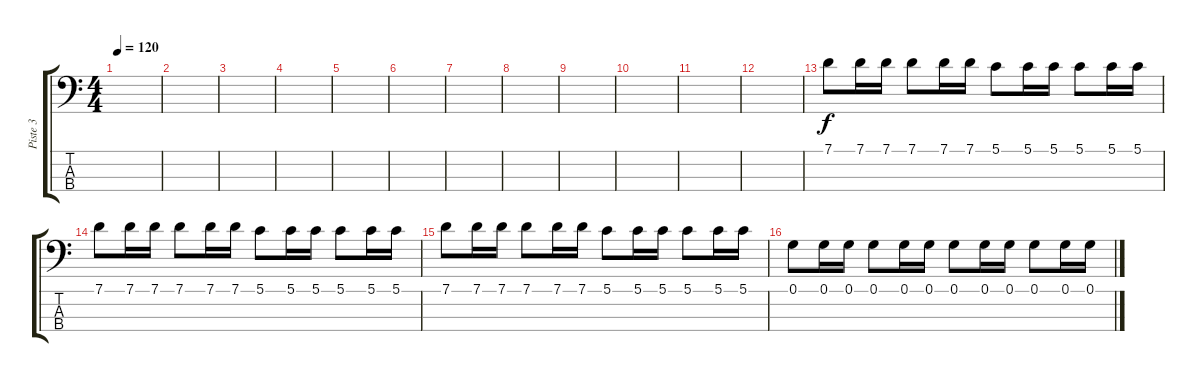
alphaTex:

\track ("Piste 3" "Piste 3") {instrument electricbasspick}
\staff {score tabs}
\tuning (G2 D2 A1 E1) {hide}
\ts (4 4)
\tempo 120
\clef f4
\ks c
|
|
|
|
|
|
|
|
|
|
|
|
7.1.8 7.1.16 7.1.16 7.1.8 7.1.16 7.1.16 5.1.8 5.1.16 5.1.16 5.1.8 5.1.16 5.1.16 |
7.1.8 7.1.16 7.1.16 7.1.8 7.1.16 7.1.16 5.1.8 5.1.16 5.1.16 5.1.8 5.1.16 5.1.16 |
7.1.8 7.1.16 7.1.16 7.1.8 7.1.16 7.1.16 5.1.8 5.1.16 5.1.16 5.1.8 5.1.16 5.1.16 |
0.1.8 0.1.16 0.1.16 0.1.8 0.1.16 0.1.16 0.1.8 0.1.16 0.1.16 0.1.8 0.1.16 0.1.16
